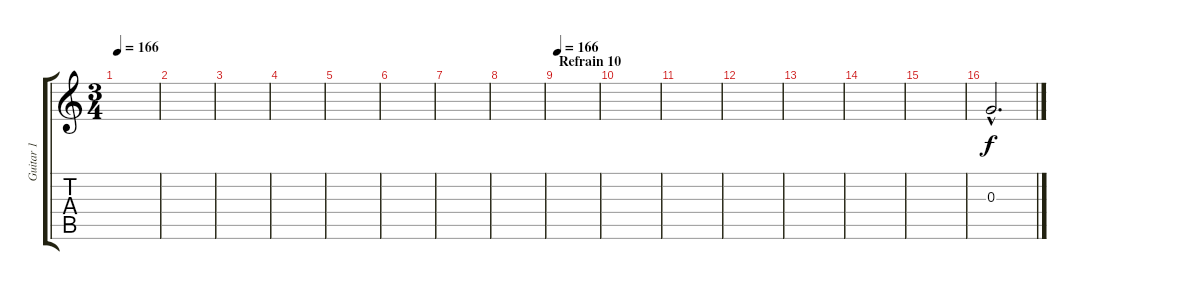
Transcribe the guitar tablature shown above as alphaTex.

\track ("Guitar 1" "Guitar 1") {instrument electricguitarjazz}
\staff {score tabs}
\tuning (E4 B3 G3 D3 A2 E2) {hide}
\ts (3 4)
\tempo 166
\clef g2
\ks c
|
|
|
|
|
|
|
|
\section ("" "Refrain 10")
\tempo 166
|
|
|
|
|
|
|
0.3{hac}.2{d volume 11 balance 16 instrument electricguitarclean}
